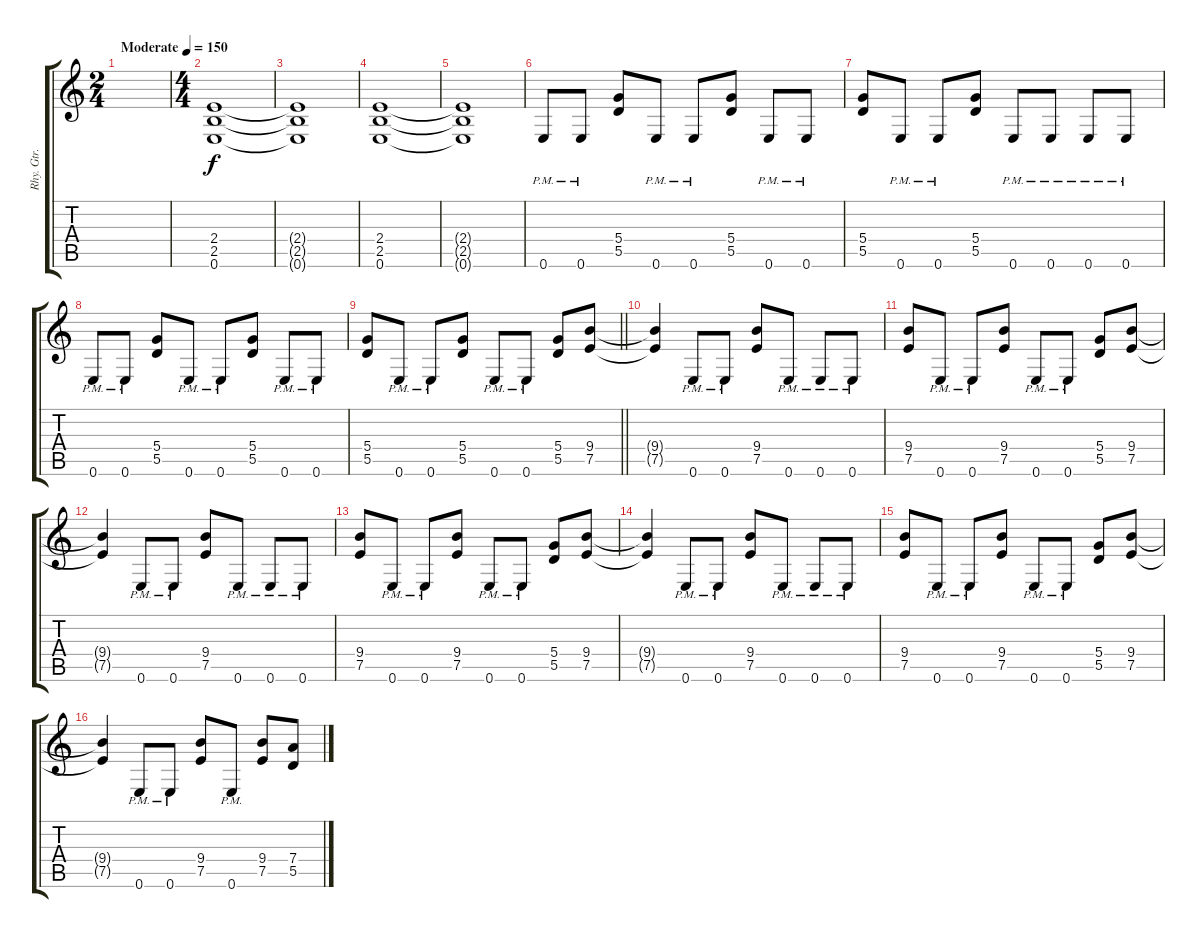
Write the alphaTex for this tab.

\track ("Rhy. Gtr. 2" "Rhy. Gtr. ") {instrument distortionguitar}
\staff {score tabs}
\tuning (E4 B3 G3 D3 A2 E2) {hide}
\ts (2 4)
\tempo (150 "Moderate")
\clef g2
\ks c
|
\ts (4 4)
(2.4 2.5 0.6).1 |
(2.4{t} 2.5{t} 0.6{t}).1 |
(2.4 2.5 0.6).1 |
(2.4{t} 2.5{t} 0.6{t}).1 |
0.6{pm}.8 0.6{pm}.8 (5.4 5.5).8 0.6{pm}.8 0.6{pm}.8 (5.4 5.5).8 0.6{pm}.8 0.6{pm}.8 |
(5.4 5.5).8 0.6{pm}.8 0.6{pm}.8 (5.4 5.5).8 0.6{pm}.8 0.6{pm}.8 0.6{pm}.8 0.6{pm}.8 |
0.6{pm}.8 0.6{pm}.8 (5.4 5.5).8 0.6{pm}.8 0.6{pm}.8 (5.4 5.5).8 0.6{pm}.8 0.6{pm}.8 |
\barLineRight lightlight
(5.4 5.5).8 0.6{pm}.8 0.6{pm}.8 (5.4 5.5).8 0.6{pm}.8 0.6{pm}.8 (5.4 5.5).8 (9.4 7.5).8 |
\section ("" "")
(9.4{t} 7.5{t}).4 0.6{pm}.8 0.6{pm}.8 (9.4 7.5).8 0.6{pm}.8 0.6{pm}.8 0.6{pm}.8 |
(9.4 7.5).8 0.6{pm}.8 0.6{pm}.8 (9.4 7.5).8 0.6{pm}.8 0.6{pm}.8 (5.4 5.5).8 (9.4 7.5).8 |
(9.4{t} 7.5{t}).4 0.6{pm}.8 0.6{pm}.8 (9.4 7.5).8 0.6{pm}.8 0.6{pm}.8 0.6{pm}.8 |
(9.4 7.5).8 0.6{pm}.8 0.6{pm}.8 (9.4 7.5).8 0.6{pm}.8 0.6{pm}.8 (5.4 5.5).8 (9.4 7.5).8 |
(9.4{t} 7.5{t}).4 0.6{pm}.8 0.6{pm}.8 (9.4 7.5).8 0.6{pm}.8 0.6{pm}.8 0.6{pm}.8 |
(9.4 7.5).8 0.6{pm}.8 0.6{pm}.8 (9.4 7.5).8 0.6{pm}.8 0.6{pm}.8 (5.4 5.5).8 (9.4 7.5).8 |
(9.4{t} 7.5{t}).4 0.6{pm}.8 0.6{pm}.8 (9.4 7.5).8 0.6{pm}.8 (9.4 7.5).8 (7.4 5.5).8
